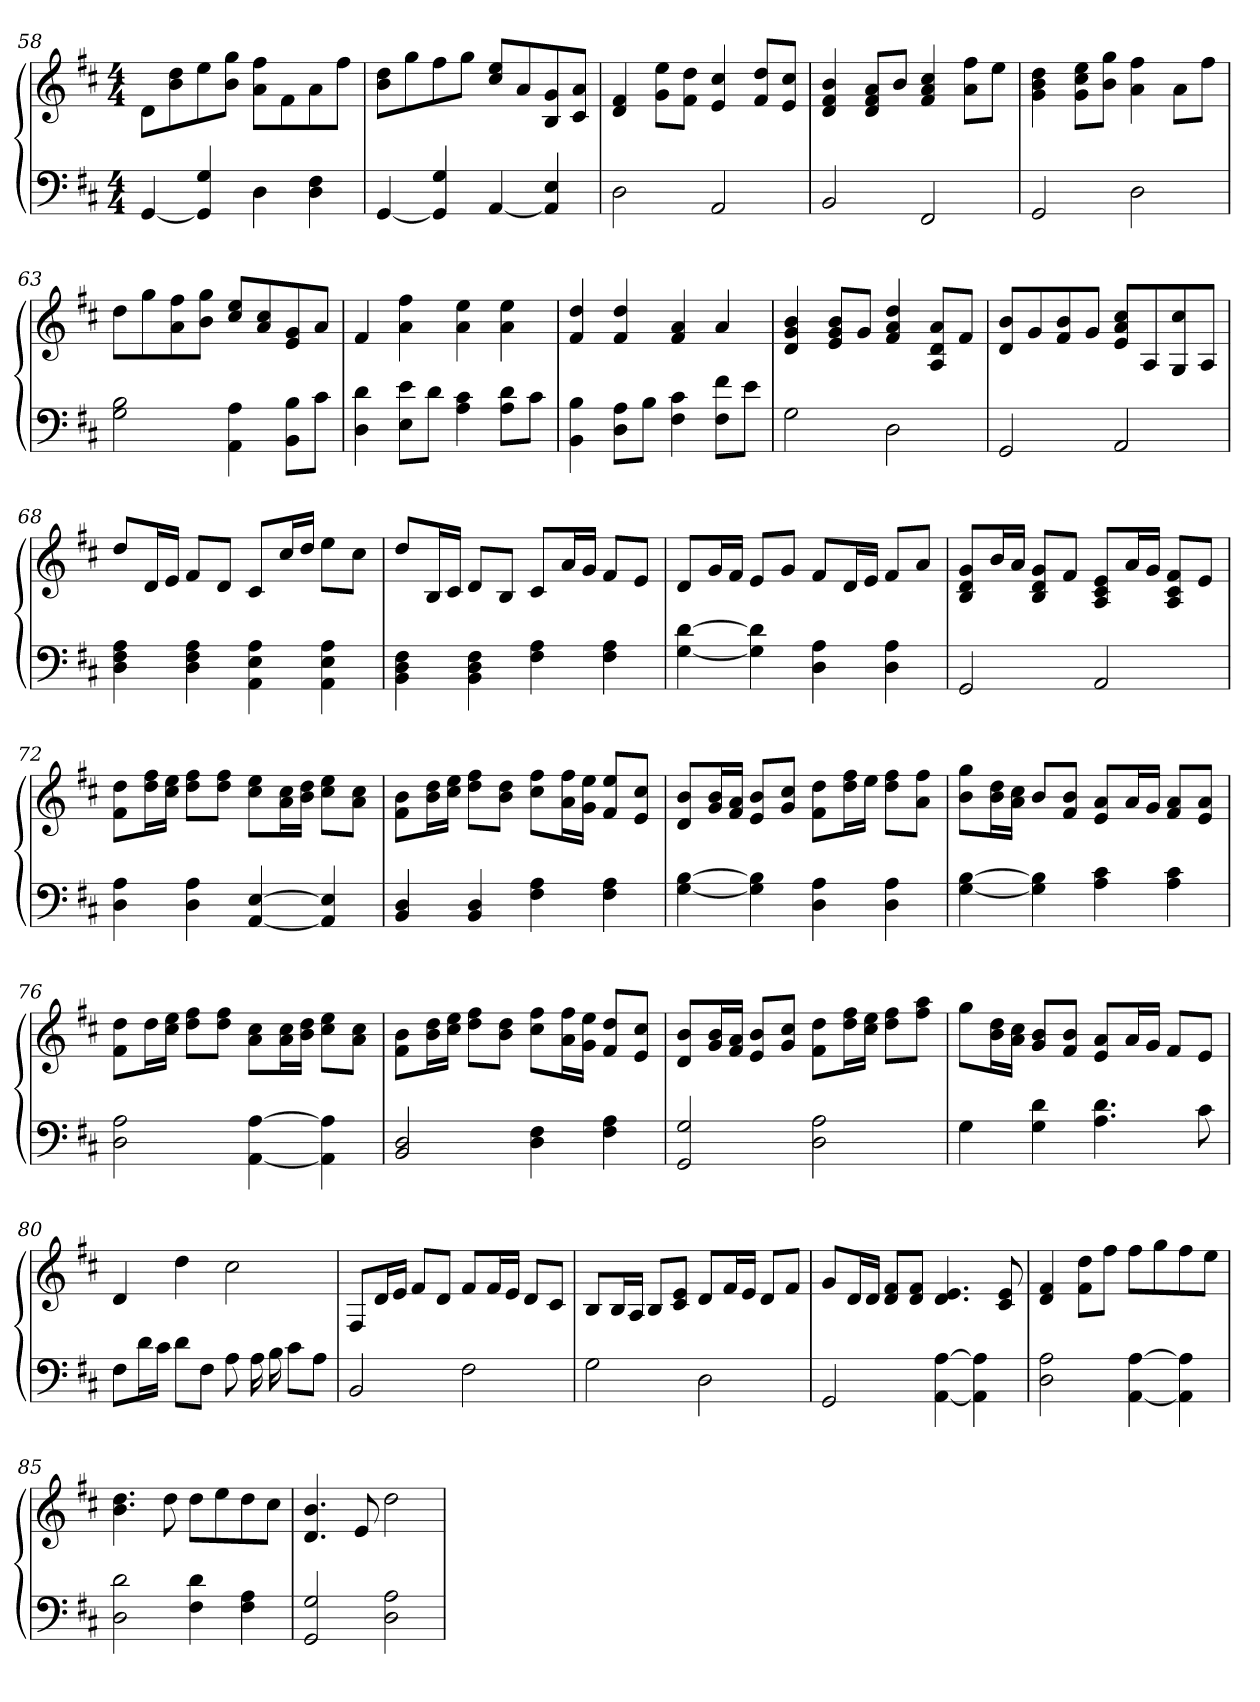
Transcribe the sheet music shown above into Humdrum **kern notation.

**kern	**kern
*part1	*part1
*staff2	*staff1
*clefF4	*clefG2
*k[f#c#]	*k[f#c#]
*D:	*D:
*M4/4	*M4/4
=58	=58
[4GG/	8d\L
.	8b\ 8dd\
4GG]/ 4G/	8ee\
.	8b\ 8gg\J
4D\	8ff#\ 8a\L
.	8f#\
4F#\ 4D\	8a\
.	8ff#\J
=59	=59
[4GG/	8b\ 8dd\L
.	8gg\
4G/ 4GG]/	8ff#\
.	8gg\J
[4AA/	8ee/ 8cc#/L
.	8a/
4E/ 4AA]/	8B/ 8g/
.	8a/ 8c#/J
!!LO:PB:g=z
=60	=60
2D\	4f#/ 4d/
.	8g\ 8ee\L
.	8dd\ 8f#\J
2AA/	4e/ 4cc#/
.	8dd/ 8f#/L
.	8e/ 8cc#/J
=61	=61
2BB/	4f#/ 4d/ 4b/
.	8d/ 8f#/ 8a/L
.	8b/J
2FF#/	4a/ 4cc#/ 4f#/
.	8a\ 8ff#\L
.	8ee\J
=62	=62
2GG/	4b\ 4g\ 4dd\
.	8g\ 8cc#\ 8ee\L
.	8b\ 8gg\J
2D\	4ff#\ 4a\
.	8a\L
.	8ff#\J
!!LO:LB:g=z
=63	=63
2G\ 2B\	8dd\L
.	8gg\
.	8a\ 8ff#\
.	8b\ 8gg\J
4A\ 4AA\	8cc#/ 8ee/L
.	8a/ 8cc#/
8BB\ 8B\L	8g/ 8e/
8c#\J	8a/J
=64	=64
4D\ 4d\	4f#/
8E\ 8e\L	4ff#\ 4a\
8d\J	.
4A\ 4c#\	4a\ 4ee\
8d\ 8A\L	4ee\ 4a\
8c#\J	.
=65	=65
4BB\ 4B\	4dd/ 4f#/
8A\ 8D\L	4dd/ 4f#/
8B\J	.
4F#\ 4c#\	4a/ 4f#/
8f#\ 8F#\L	4a/
8e\J	.
!!LO:LB:g=z
=66	=66
2G\	4d/ 4b/ 4g/
.	8e/ 8b/ 8g/L
.	8g/J
2D\	4f#/ 4a/ 4dd/
.	8A/ 8d/ 8a/L
.	8f#/J
=67	=67
2GG/	8d/ 8b/L
.	8g/
.	8f#/ 8b/
.	8g/J
2AA/	8a/ 8cc#/ 8e/L
.	8A/
.	8G/ 8cc#/
.	8A/J
=68	=68
4D\ 4F#\ 4A\	8dd/L
.	16d/L
.	16e/JJ
4F#\ 4D\ 4A\	8f#/L
.	8d/J
4AA\ 4E\ 4A\	8c#/L
.	16cc#/L
.	16dd/JJ
4AA\ 4A\ 4E\	8ee\L
.	8cc#\J
!!LO:LB:g=z
=69	=69
4BB\ 4D\ 4F#\	8dd/L
.	16B/L
.	16c#/JJ
4F#\ 4BB\ 4D\	8d/L
.	8B/J
4A\ 4F#\	8c#/L
.	16a/L
.	16g/JJ
4A\ 4F#\	8f#/L
.	8e/J
=70	=70
[4d\ [4G\	8d/L
.	16g/L
.	16f#/JJ
4d]\ 4G]\	8e/L
.	8g/J
4A\ 4D\	8f#/L
.	16d/L
.	16e/JJ
4D\ 4A\	8f#/L
.	8a/J
=71	=71
2GG/	8d/ 8B/ 8g/L
.	16b/L
.	16a/JJ
.	8B/ 8g/ 8d/L
.	8f#/J
2AA/	8A/ 8e/ 8c#/L
.	16a/L
.	16g/JJ
.	8c#/ 8A/ 8f#/L
.	8e/J
!!LO:LB:g=z
=72	=72
4A\ 4D\	8f#\ 8dd\L
.	16dd\ 16ff#\L
.	16cc#\ 16ee\JJ
4A\ 4D\	8ff#\ 8dd\L
.	8ff#\ 8dd\J
[4AA/ [4E/	8cc#\ 8ee\L
.	16a\ 16cc#\L
.	16dd\ 16b\JJ
4E]/ 4AA]/	8cc#\ 8ee\L
.	8cc#\ 8a\J
=73	=73
4D/ 4BB/	8b\ 8f#\L
.	16b\ 16dd\L
.	16cc#\ 16ee\JJ
4D/ 4BB/	8dd\ 8ff#\L
.	8dd\ 8b\J
4F#\ 4A\	8ff#\ 8cc#\L
.	16ff#\ 16a\L
.	16ee\ 16g\JJ
4A\ 4F#\	8f#/ 8ee/L
.	8cc#/ 8e/J
=74	=74
[4G\ [4B\	8b/ 8d/L
.	16g/ 16b/L
.	16f#/ 16a/JJ
4G]\ 4B]\	8e/ 8b/L
.	8g/ 8cc#/J
4A\ 4D\	8f#\ 8dd\L
.	16ff#\ 16dd\L
.	16ee\JJ
4A\ 4D\	8dd\ 8ff#\L
.	8ff#\ 8a\J
!!LO:PB:g=z
=75	=75
[4B\ [4G\	8b\ 8gg\L
.	16dd\ 16b\L
.	16cc#\ 16a\JJ
4B]\ 4G]\	8b/L
.	8b/ 8f#/J
4A\ 4c#\	8e/ 8a/L
.	16a/L
.	16g/JJ
4c#\ 4A\	8f#/ 8a/L
.	8a/ 8e/J
=76	=76
2D\ 2A\	8f#\ 8dd\L
.	16dd\L
.	16ee\ 16cc#\JJ
.	8dd\ 8ff#\L
.	8ff#\ 8dd\J
[4AA\ [4A\	8cc#\ 8a\L
.	16a\ 16cc#\L
.	16b\ 16dd\JJ
4A]\ 4AA]\	8ee\ 8cc#\L
.	8a\ 8cc#\J
=77	=77
2BB/ 2D/	8f#\ 8b\L
.	16b\ 16dd\L
.	16cc#\ 16ee\JJ
.	8dd\ 8ff#\L
.	8dd\ 8b\J
4D\ 4F#\	8ff#\ 8cc#\L
.	16a\ 16ff#\L
.	16g\ 16ee\JJ
4A\ 4F#\	8dd/ 8f#/L
.	8e/ 8cc#/J
!!LO:LB:g=z
=78	=78
2G/ 2GG/	8b/ 8d/L
.	16g/ 16b/L
.	16a/ 16f#/JJ
.	8b/ 8e/L
.	8g/ 8cc#/J
2D\ 2A\	8dd\ 8f#\L
.	16dd\ 16ff#\L
.	16ee\ 16cc#\JJ
.	8dd\ 8ff#\L
.	8aa\ 8ff#\J
=79	=79
4G\	8gg\L
.	16dd\ 16b\L
.	16a\ 16cc#\JJ
4G\ 4d\	8g/ 8b/L
.	8b/ 8f#/J
4.A\ 4.d\	8e/ 8a/L
.	16a/L
.	16g/JJ
.	8f#/L
8c#\	8e/J
=80	=80
8F#\L	4d/
16d\L	.
16c#\JJ	.
8d\L	4dd\
8F#\J	.
8A\	2cc#\
16A\	.
16B\	.
8c#\L	.
8A\J	.
!!LO:LB:g=z
=81	=81
2BB/	8F#/L
.	16d/L
.	16e/JJ
.	8f#/L
.	8d/J
2F#\	8f#/L
.	16f#/L
.	16e/JJ
.	8d/L
.	8c#/J
=82	=82
2G\	8B/L
.	16B/L
.	16A/JJ
.	8B/L
.	8c#/ 8e/J
2D\	8d/L
.	16f#/L
.	16e/JJ
.	8d/L
.	8f#/J
=83	=83
2GG/	8g/L
.	16d/L
.	16d/JJ
.	8d/ 8f#/L
.	8f#/ 8d/J
[4AA\ [4A\	4.d/ 4.e/
4A]\ 4AA]\	.
.	8e/ 8c#/
!!LO:LB:g=z
=84	=84
2D\ 2A\	4d/ 4f#/
.	8dd\ 8f#\L
.	8ff#\J
[4A\ [4AA\	8ff#\L
.	8gg\
4A]\ 4AA]\	8ff#\
.	8ee\J
=85	=85
2D\ 2d\	4.b\ 4.dd\
.	8dd\
4F#\ 4d\	8dd\L
.	8ee\
4F#\ 4A\	8dd\
.	8cc#\J
=86	=86
2G/ 2GG/	4.d/ 4.b/
.	8e/
2A\ 2D\	2dd\
=	=
*-	*-
